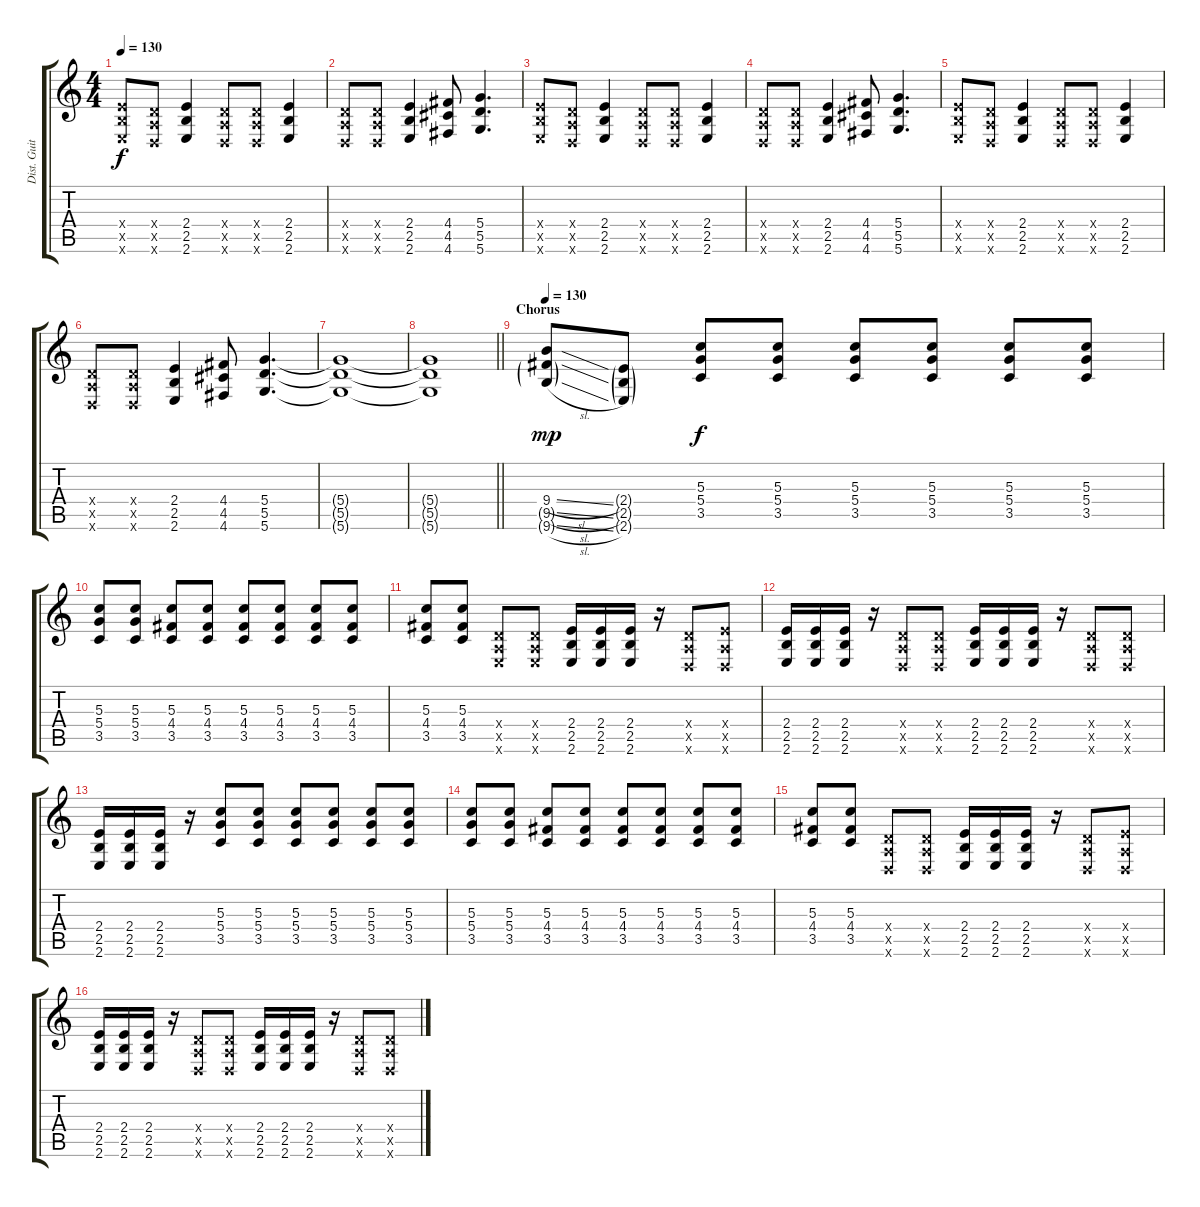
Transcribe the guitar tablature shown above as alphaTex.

\track ("Dist. Guitar 1" "Dist. Guit") {instrument distortionguitar}
\staff {score tabs}
\tuning (E4 B3 G3 D3 A2 D2) {hide}
\ts (4 4)
\tempo 130
\clef g2
\ks c
(2.4{x} 2.5{x} 2.6{x}).8{dy f} (0.4{x} 0.5{x} 0.6{x}).8 (2.4 2.5 2.6).4 (0.4{x} 0.5{x} 0.6{x}).8 (0.4{x} 0.5{x} 0.6{x}).8 (2.4 2.5 2.6).4 |
(0.4{x} 0.5{x} 0.6{x}).8 (0.4{x} 0.5{x} 0.6{x}).8 (2.4 2.5 2.6).4 (4.4 4.5 4.6).8 (5.4 5.5 5.6).4{d} |
(2.4{x} 2.5{x} 2.6{x}).8 (0.4{x} 0.5{x} 0.6{x}).8 (2.4 2.5 2.6).4 (0.4{x} 0.5{x} 0.6{x}).8 (0.4{x} 0.5{x} 0.6{x}).8 (2.4 2.5 2.6).4 |
(0.4{x} 0.5{x} 0.6{x}).8 (0.4{x} 0.5{x} 0.6{x}).8 (2.4 2.5 2.6).4 (4.4 4.5 4.6).8 (5.4 5.5 5.6).4{d} |
(2.4{x} 2.5{x} 2.6{x}).8 (0.4{x} 0.5{x} 0.6{x}).8 (2.4 2.5 2.6).4 (0.4{x} 0.5{x} 0.6{x}).8 (0.4{x} 0.5{x} 0.6{x}).8 (2.4 2.5 2.6).4 |
(0.4{x} 0.5{x} 0.6{x}).8 (0.4{x} 0.5{x} 0.6{x}).8 (2.4 2.5 2.6).4 (4.4 4.5 4.6).8 (5.4 5.5 5.6).4{d} |
(5.4{t} 5.5{t} 5.6{t}).1 |
\barLineRight lightlight
(5.4{t} 5.5{t} 5.6{t}).1 |
\section ("" "Chorus")
\tempo 130
(9.4{sl} 9.5{sl g} 9.6{sl g}).8{dy mp} (2.4{g} 2.5{g} 2.6{g}).8 (5.3 5.4 3.5).8{dy f} (5.3 5.4 3.5).8 (5.3 5.4 3.5).8 (5.3 5.4 3.5).8 (5.3 5.4 3.5).8 (5.3 5.4 3.5).8 |
(5.3 5.4 3.5).8 (5.3 5.4 3.5).8 (5.3 4.4 3.5).8 (5.3 4.4 3.5).8 (5.3 4.4 3.5).8 (5.3 4.4 3.5).8 (5.3 4.4 3.5).8 (5.3 4.4 3.5).8 |
(5.3 4.4 3.5).8 (5.3 4.4 3.5).8 (0.4{x} 0.5{x} 2.6{x}).8 (0.4{x} 0.5{x} 2.6{x}).8 (2.4 2.5 2.6).16 (2.4 2.5 2.6).16 (2.4 2.5 2.6).16 r.16 (0.4{x} 0.5{x} 0.6{x}).8 (2.4{x} 0.5{x} 0.6{x}).8 |
(2.4 2.5 2.6).16 (2.4 2.5 2.6).16 (2.4 2.5 2.6).16 r.16 (0.4{x} 0.5{x} 0.6{x}).8 (0.4{x} 0.5{x} 0.6{x}).8 (2.4 2.5 2.6).16 (2.4 2.5 2.6).16 (2.4 2.5 2.6).16 r.16 (0.4{x} 0.5{x} 0.6{x}).8 (0.4{x} 0.5{x} 0.6{x}).8 |
(2.4 2.5 2.6).16 (2.4 2.5 2.6).16 (2.4 2.5 2.6).16 r.16 (5.3 5.4 3.5).8 (5.3 5.4 3.5).8 (5.3 5.4 3.5).8 (5.3 5.4 3.5).8 (5.3 5.4 3.5).8 (5.3 5.4 3.5).8 |
(5.3 5.4 3.5).8 (5.3 5.4 3.5).8 (5.3 4.4 3.5).8 (5.3 4.4 3.5).8 (5.3 4.4 3.5).8 (5.3 4.4 3.5).8 (5.3 4.4 3.5).8 (5.3 4.4 3.5).8 |
(5.3 4.4 3.5).8 (5.3 4.4 3.5).8 (0.4{x} 0.5{x} 0.6{x}).8 (0.4{x} 0.5{x} 0.6{x}).8 (2.4 2.5 2.6).16 (2.4 2.5 2.6).16 (2.4 2.5 2.6).16 r.16 (0.4{x} 0.5{x} 0.6{x}).8 (2.4{x} 0.5{x} 0.6{x}).8 |
(2.4 2.5 2.6).16 (2.4 2.5 2.6).16 (2.4 2.5 2.6).16 r.16 (0.4{x} 0.5{x} 0.6{x}).8 (0.4{x} 0.5{x} 0.6{x}).8 (2.4 2.5 2.6).16 (2.4 2.5 2.6).16 (2.4 2.5 2.6).16 r.16 (0.4{x} 0.5{x} 0.6{x}).8 (0.4{x} 0.5{x} 0.6{x}).8
